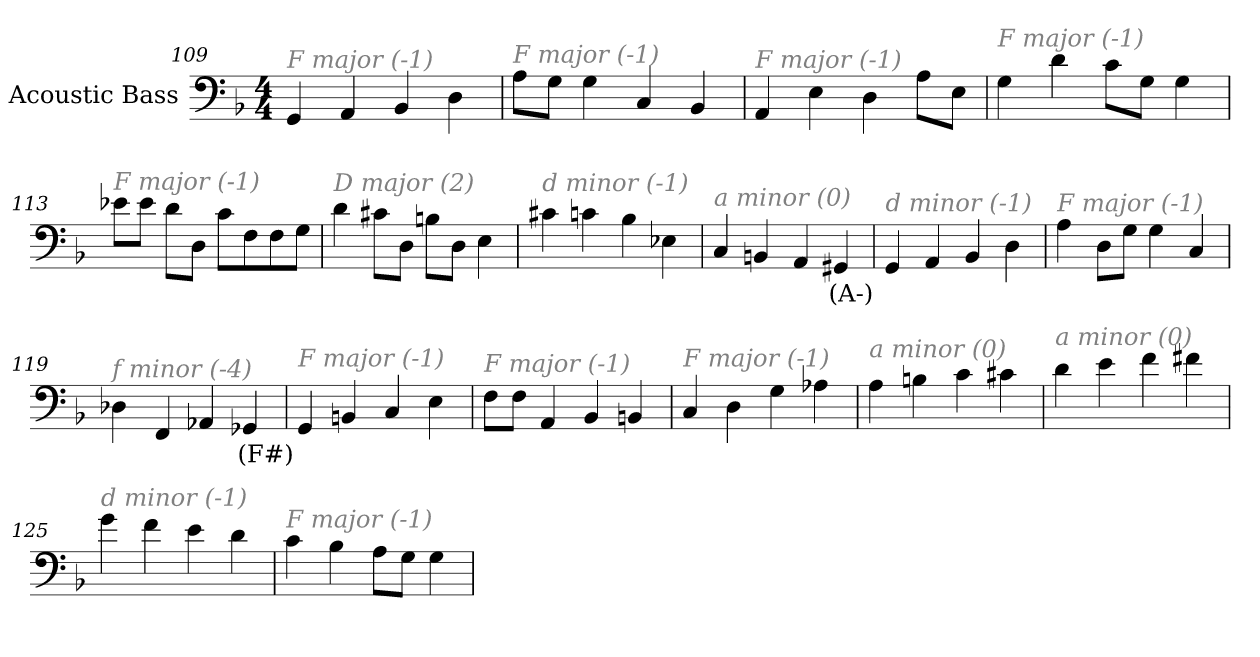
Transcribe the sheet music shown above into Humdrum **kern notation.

**kern	**text
*part1	*part1
*staff1	*staff1
*I"Acoustic Bass	*
*clefF4	*
*ITrd7c12	*
*k[b-]	*
*F:	*
*M4/4	*
=109	=109
!LO:TX:i:color=#808080:t=F major (-1)	!
4GGG	.
4AAA	.
4BBB-	.
4DD	.
=110	=110
!LO:TX:i:color=#808080:t=F major (-1)	!
8AAL	.
8GGJ	.
4GG	.
4CC	.
4BBB-	.
=111	=111
!LO:TX:i:color=#808080:t=F major (-1)	!
4AAA	.
4EE	.
4DD	.
8AAL	.
8EEJ	.
=112	=112
!LO:TX:i:color=#808080:t=F major (-1)	!
4GG	.
4D	.
8CL	.
8GGJ	.
4GG	.
=113	=113
!LO:TX:i:color=#808080:t=F major (-1)	!
8E-XL	.
8E-J	.
8DL	.
8DDJ	.
8CL	.
8FF	.
8FF	.
8GGJ	.
=114	=114
!LO:TX:i:color=#808080:t=D major (2)	!
4D	.
8C#XL	.
8DDJ	.
8BBnL	.
8DDJ	.
4EE	.
=115	=115
!LO:TX:i:color=#808080:t=d minor (-1)	!
4C#X	.
4Cn	.
4BB-	.
4EE-X	.
=116	=116
!LO:TX:i:color=#808080:t=a minor (0)	!
4CC	.
4BBBn	.
4AAA	.
4GGG#Xi	(A-)
=117	=117
!LO:TX:i:color=#808080:t=d minor (-1)	!
4GGG	.
4AAA	.
4BBB-	.
4DD	.
=118	=118
!LO:TX:i:color=#808080:t=F major (-1)	!
4AA	.
8DDL	.
8GGJ	.
4GG	.
4CC	.
=119	=119
!LO:TX:i:color=#808080:t=f minor (-4)	!
4DD-X	.
4FFF	.
4AAA-X	.
4GGG-Xi	(F#)
=120	=120
!LO:TX:i:color=#808080:t=F major (-1)	!
4GGG	.
4BBBn	.
4CC	.
4EE	.
=121	=121
!LO:TX:i:color=#808080:t=F major (-1)	!
8FFL	.
8FFJ	.
4AAA	.
4BBB-	.
4BBBn	.
=122	=122
!LO:TX:i:color=#808080:t=F major (-1)	!
4CC	.
4DD	.
4GG	.
4AA-X	.
=123	=123
!LO:TX:i:color=#808080:t=a minor (0)	!
4AA	.
4BBn	.
4C	.
4C#X	.
=124	=124
!LO:TX:i:color=#808080:t=a minor (0)	!
4D	.
4E	.
4F	.
4F#X	.
=125	=125
!LO:TX:i:color=#808080:t=d minor (-1)	!
4G	.
4F	.
4E	.
4D	.
=126	=126
!LO:TX:i:color=#808080:t=F major (-1)	!
4C	.
4BB-	.
8AAL	.
8GGJ	.
4GG	.
=	=
*-	*-
